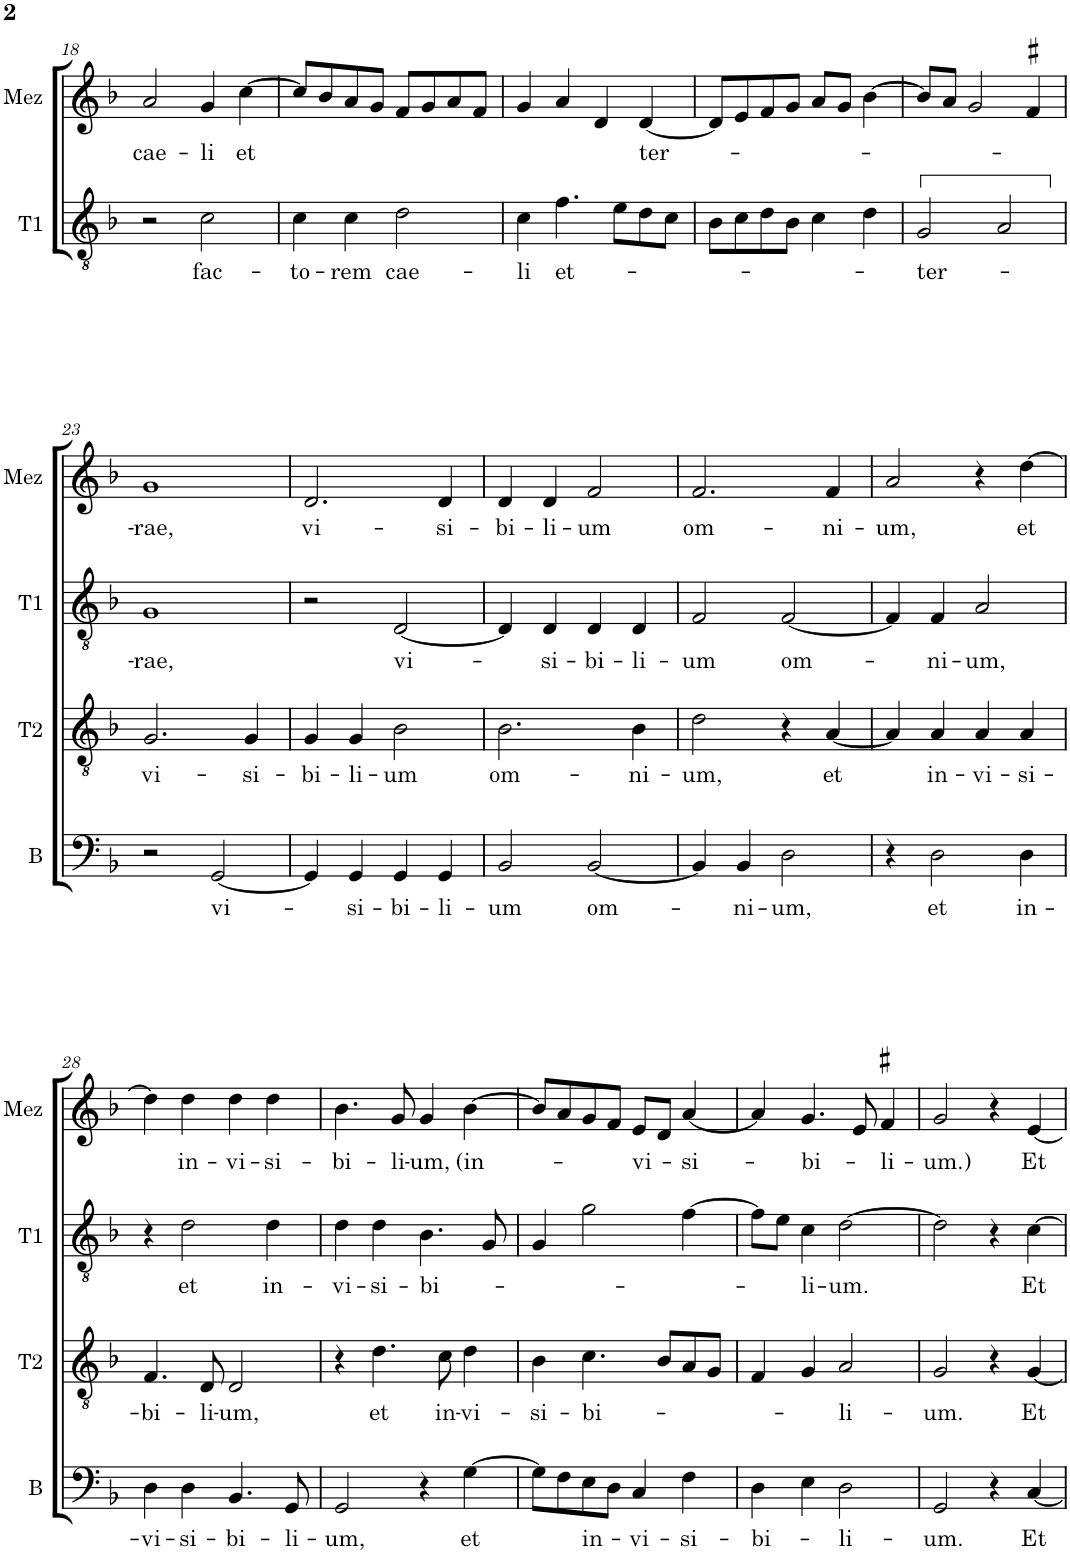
**kern	**text	**kern	**text	**kern	**text	**kern	**text
*part4	*part4	*part3	*part3	*part2	*part2	*part1	*part1
*staff4	*staff4	*staff3	*staff3	*staff2	*staff2	*staff1	*staff1
*I"B	*	*I"T2	*	*I"T1	*	*I"Mez	*
*I'B	*	*I'T2	*	*I'T1	*	*I'Mez	*
!!LO:PB:g=z
*clefF4	*	*clefGv2	*	*clefGv2	*	*clefG2	*
*	*	*	*	*Trd4c7	*	*	*
*k[b-]	*	*k[b-]	*	*k[b-]	*	*k[b-]	*
*M2/2	*	*M2/2	*	*M2/2	*	*M2/2	*
*met(c|)	*	*met(c|)	*	*met(c|)	*	*met(c|)	*
=18	=18	=18	=18	=18	=18	=18	=18
!	!	!	!	!	!	!	!LO:LY:b
1r	.	1r	.	2r	.	2a/	cae-
!	!	!	!	!	!LO:LY:b	!	!LO:LY:b
.	.	.	.	2c\	fac-	4g/	-li
!	!	!	!	!	!	!	!LO:LY:b
.	.	.	.	.	.	[4cc\	et
=19	=19	=19	=19	=19	=19	=19	=19
!	!	!	!	!	!LO:LY:b	!	!
1r	.	1r	.	4c\	-to-	8cc/L]	.
.	.	.	.	.	.	8b-/	.
!	!	!	!	!	!LO:LY:b	!	!
.	.	.	.	4c\	-rem	8a/	.
.	.	.	.	.	.	8g/J	.
!	!	!	!	!	!LO:LY:b	!	!
.	.	.	.	2d\	cae-	8f/L	.
.	.	.	.	.	.	8g/	.
.	.	.	.	.	.	8a/	.
.	.	.	.	.	.	8f/J	.
=20	=20	=20	=20	=20	=20	=20	=20
!	!	!	!	!	!LO:LY:b	!	!
1r	.	1r	.	4c\	-li	4g/	.
!	!	!	!	!	!LO:LY:b	!	!
.	.	.	.	4.f\	et-	4a/	.
.	.	.	.	.	.	4d/	.
.	.	.	.	8e\L	.	.	.
!	!	!	!	!	!	!	!LO:LY:b
.	.	.	.	8d\	.	[4d/	ter-
.	.	.	.	8c\J	.	.	.
=21	=21	=21	=21	=21	=21	=21	=21
1r	.	1r	.	8B-\L	.	8d/L]	.
.	.	.	.	8c\	.	8e/	.
.	.	.	.	8d\	.	8f/	.
.	.	.	.	8B-\J	.	8g/J	.
.	.	.	.	4c\	.	8a/L	.
.	.	.	.	.	.	8g/J	.
.	.	.	.	4d\	.	[4b-\	.
=22	=22	=22	=22	=22	=22	=22	=22
!	!	!	!	!	!LO:LY:b	!	!
1r	.	1r	.	2G/	-ter-	8b-/L]	.
.	.	.	.	.	.	8a/J	.
.	.	.	.	.	.	2g/	.
.	.	.	.	2A/	.	.	.
.	.	.	.	.	.	4f#X/	.
!!LO:LB:g=z
=23	=23	=23	=23	=23	=23	=23	=23
!	!	!	!LO:LY:b	!	!LO:LY:b	!	!LO:LY:b
2r	.	2.G/	vi-	1G	-rae,	1g	-rae,
!	!LO:LY:b	!	!	!	!	!	!
[2GG/	vi-	.	.	.	.	.	.
!	!	!	!LO:LY:b	!	!	!	!
.	.	4G/	-si-	.	.	.	.
=24	=24	=24	=24	=24	=24	=24	=24
!	!	!	!LO:LY:b	!	!	!	!LO:LY:b
4GG/]	.	4G/	-bi-	2r	.	2.d/	vi-
!	!LO:LY:b	!	!LO:LY:b	!	!	!	!
4GG/	-si-	4G/	-li-	.	.	.	.
!	!LO:LY:b	!	!LO:LY:b	!	!LO:LY:b	!	!
4GG/	-bi-	2B-\	-um	[2D/	vi-	.	.
!	!LO:LY:b	!	!	!	!	!	!LO:LY:b
4GG/	-li-	.	.	.	.	4d/	-si-
=25	=25	=25	=25	=25	=25	=25	=25
!	!LO:LY:b	!	!LO:LY:b	!	!	!	!LO:LY:b
2BB-/	-um	2.B-\	om-	4D/]	.	4d/	-bi-
!	!	!	!	!	!LO:LY:b	!	!LO:LY:b
.	.	.	.	4D/	-si-	4d/	-li-
!	!LO:LY:b	!	!	!	!LO:LY:b	!	!LO:LY:b
[2BB-/	om-	.	.	4D/	-bi-	2f/	-um
!	!	!	!LO:LY:b	!	!LO:LY:b	!	!
.	.	4B-\	-ni-	4D/	-li-	.	.
=26	=26	=26	=26	=26	=26	=26	=26
!	!	!	!LO:LY:b	!	!LO:LY:b	!	!LO:LY:b
4BB-/]	.	2d\	-um,	2F/	-um	2.f/	om-
!	!LO:LY:b	!	!	!	!	!	!
4BB-/	-ni-	.	.	.	.	.	.
!	!LO:LY:b	!	!	!	!LO:LY:b	!	!
2D\	-um,	4r	.	[2F/	om-	.	.
!	!	!	!LO:LY:b	!	!	!	!LO:LY:b
.	.	[4A/	et	.	.	4f/	-ni-
=27	=27	=27	=27	=27	=27	=27	=27
!	!	!	!	!	!	!	!LO:LY:b
4r	.	4A/]	.	4F/]	.	2a/	-um,
!	!LO:LY:b	!	!LO:LY:b	!	!LO:LY:b	!	!
2D\	et	4A/	in-	4F/	-ni-	.	.
!	!	!	!LO:LY:b	!	!LO:LY:b	!	!
.	.	4A/	-vi-	2A/	-um,	4r	.
!	!LO:LY:b	!	!LO:LY:b	!	!	!	!LO:LY:b
4D\	in-	4A/	-si-	.	.	[4dd\	et
!!LO:LB:g=z
=28	=28	=28	=28	=28	=28	=28	=28
!	!LO:LY:b	!	!LO:LY:b	!	!	!	!
4D\	-vi-	4.F/	-bi-	4r	.	4dd\]	.
!	!LO:LY:b	!	!	!	!LO:LY:b	!	!LO:LY:b
4D\	-si-	.	.	2d\	et	4dd\	in-
!	!	!	!LO:LY:b	!	!	!	!
.	.	8D/	-li-	.	.	.	.
!	!LO:LY:b	!	!LO:LY:b	!	!	!	!LO:LY:b
4.BB-/	-bi-	2D/	-um,	.	.	4dd\	-vi-
!	!	!	!	!	!LO:LY:b	!	!LO:LY:b
.	.	.	.	4d\	in-	4dd\	-si-
!	!LO:LY:b	!	!	!	!	!	!
8GG/	-li-	.	.	.	.	.	.
=29	=29	=29	=29	=29	=29	=29	=29
!	!LO:LY:b	!	!	!	!LO:LY:b	!	!LO:LY:b
2GG/	-um,	4r	.	4d\	-vi-	4.b-\	-bi-
!	!	!	!LO:LY:b	!	!LO:LY:b	!	!
.	.	4.d\	et	4d\	-si-	.	.
!	!	!	!	!	!	!	!LO:LY:b
.	.	.	.	.	.	8g/	-li-
!	!	!	!	!	!LO:LY:b	!	!LO:LY:b
4r	.	.	.	4.B-\	-bi-	4g/	-um,
!	!	!	!LO:LY:b	!	!	!	!
.	.	8c\	in-	.	.	.	.
!	!LO:LY:b	!	!LO:LY:b	!	!	!	!LO:LY:b
[4G\	et	4d\	-vi-	.	.	[4b-\	(in-
.	.	.	.	8G/	.	.	.
=30	=30	=30	=30	=30	=30	=30	=30
!	!	!	!LO:LY:b	!	!	!	!
8G\L]	.	4B-\	-si-	4G/	.	8b-/L]	.
8F\	.	.	.	.	.	8a/	.
!	!LO:LY:b	!	!LO:LY:b	!	!	!	!
8E\	in-	4.c\	-bi-	2g\	.	8g/	.
8D\J	.	.	.	.	.	8f/J	.
!	!LO:LY:b	!	!	!	!	!	!LO:LY:b
4C/	-vi-	.	.	.	.	8e/L	-vi-
.	.	8B-/L	.	.	.	8d/J	.
!	!LO:LY:b	!	!	!	!	!	!LO:LY:b
4F\	-si-	8A/	.	[4f\	.	[4a/	-si-
.	.	8G/J	.	.	.	.	.
=31	=31	=31	=31	=31	=31	=31	=31
!	!LO:LY:b	!	!	!	!	!	!
4D\	-bi-	4F/	.	8f\L]	.	4a/]	.
.	.	.	.	8e\J	.	.	.
!	!	!	!	!	!LO:LY:b	!	!LO:LY:b
4E\	.	4G/	.	4c\	-li-	4.g/	-bi-
!	!LO:LY:b	!	!LO:LY:b	!	!LO:LY:b	!	!
2D\	-li-	2A/	-li-	[2d\	-um.	.	.
.	.	.	.	.	.	8e/	.
!	!	!	!	!	!	!	!LO:LY:b
.	.	.	.	.	.	4f#X/	-li-
=32	=32	=32	=32	=32	=32	=32	=32
!	!LO:LY:b	!	!LO:LY:b	!	!	!	!LO:LY:b
2GG/	-um.	2G/	-um.	2d\]	.	2g/	-um.)
4r	.	4r	.	4r	.	4r	.
!	!LO:LY:b	!	!LO:LY:b	!	!LO:LY:b	!	!LO:LY:b
[4C/	Et	[4G/	Et	[4c\	Et	[4e/	Et
=	=	=	=	=	=	=	=
*-	*-	*-	*-	*-	*-	*-	*-
